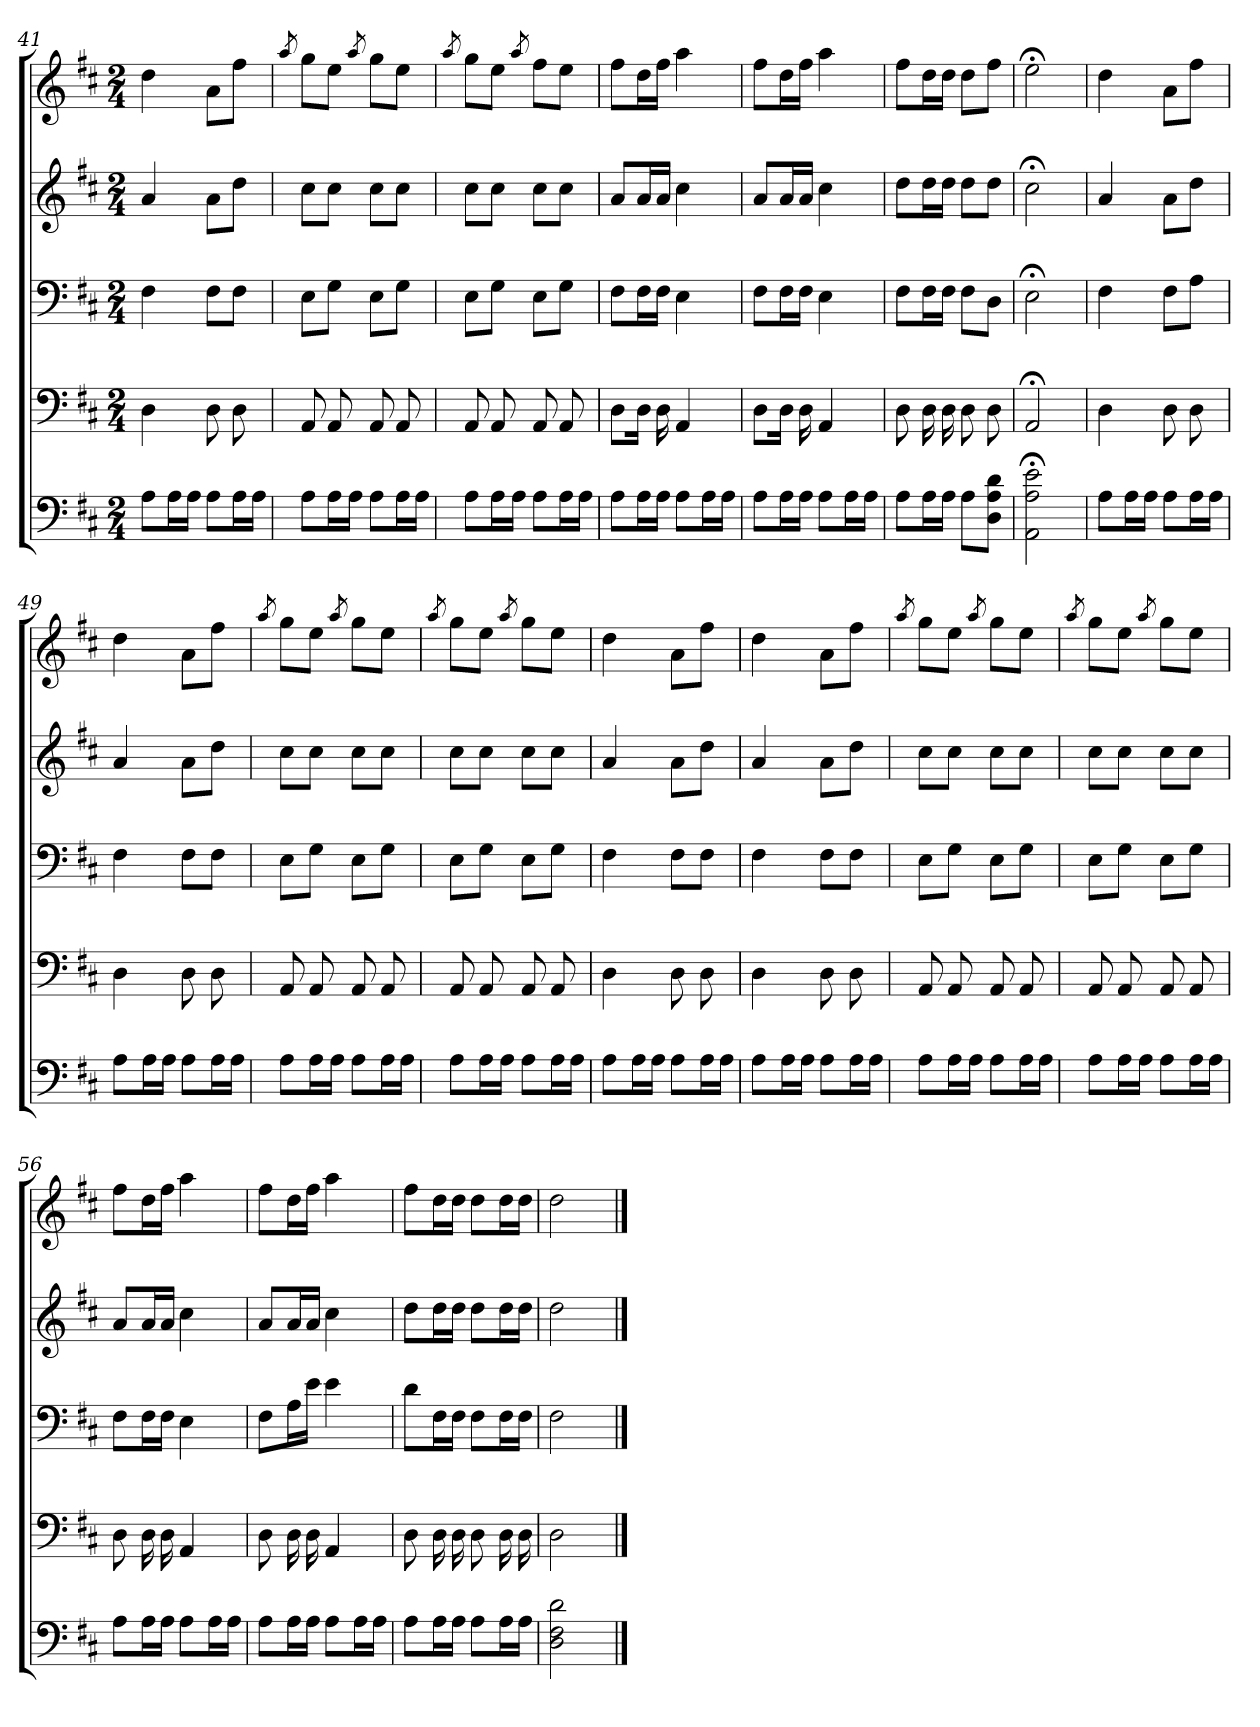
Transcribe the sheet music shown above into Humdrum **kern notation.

**kern	**kern	**kern	**kern	**kern
*part5	*part4	*part3	*part2	*part1
*staff5	*staff4	*staff3	*staff2	*staff1
*clefF4	*clefF4	*clefF4	*clefG2	*clefG2
*k[f#c#]	*k[f#c#]	*k[f#c#]	*k[f#c#]	*k[f#c#]
*D:	*D:	*D:	*D:	*D:
*M2/4	*M2/4	*M2/4	*M2/4	*M2/4
=41	=41	=41	=41	=41
8A\L	4D\	4F#\	4a/	4dd\
16A\L	.	.	.	.
16A\JJ	.	.	.	.
8A\L	8D\	8F#\L	8a\L	8a\L
16A\L	8D\	8F#\J	8dd\J	8ff#\J
16A\JJ	.	.	.	.
=42	=42	=42	=42	=42
.	.	.	.	8qaa/
8A\L	8AA/	8E\L	8cc#\L	8gg\L
16A\L	8AA/	8G\J	8cc#\J	8ee\J
16A\JJ	.	.	.	.
.	.	.	.	8qaa/
8A\L	8AA/	8E\L	8cc#\L	8gg\L
16A\L	8AA/	8G\J	8cc#\J	8ee\J
16A\JJ	.	.	.	.
=43	=43	=43	=43	=43
.	.	.	.	8qaa/
8A\L	8AA/	8E\L	8cc#\L	8gg\L
16A\L	8AA/	8G\J	8cc#\J	8ee\J
16A\JJ	.	.	.	.
.	.	.	.	8qaa/
8A\L	8AA/	8E\L	8cc#\L	8ff#\L
16A\L	8AA/	8G\J	8cc#\J	8ee\J
16A\JJ	.	.	.	.
!!LO:PB:g=z
=44	=44	=44	=44	=44
8A\L	8D\L	8F#\L	8a/L	8ff#\L
16A\L	16D\Jk	16F#\L	16a/L	16dd\L
16A\JJ	16D\	16F#\JJ	16a/JJ	16ff#\JJ
8A\L	4AA/	4E\	4cc#\	4aa\
16A\L	.	.	.	.
16A\JJ	.	.	.	.
=45	=45	=45	=45	=45
8A\L	8D\L	8F#\L	8a/L	8ff#\L
16A\L	16D\Jk	16F#\L	16a/L	16dd\L
16A\JJ	16D\	16F#\JJ	16a/JJ	16ff#\JJ
8A\L	4AA/	4E\	4cc#\	4aa\
16A\L	.	.	.	.
16A\JJ	.	.	.	.
=46	=46	=46	=46	=46
8A\L	8D\	8F#\L	8dd\L	8ff#\L
16A\L	16D\	16F#\L	16dd\L	16dd\L
16A\JJ	16D\	16F#\JJ	16dd\JJ	16dd\JJ
8A\L	8D\	8F#\L	8dd\L	8dd\L
8D\ 8A\ 8d\J	8D\	8D\J	8dd\J	8ff#\J
=47	=47	=47	=47	=47
2AA;<\ 2A;<\ 2e;<\	2AA;</	2E;<\	2cc#;<\	2ee;<\
=48	=48	=48	=48	=48
8A\L	4D\	4F#\	4a/	4dd\
16A\L	.	.	.	.
16A\JJ	.	.	.	.
8A\L	8D\	8F#\L	8a\L	8a\L
16A\L	8D\	8A\J	8dd\J	8ff#\J
16A\JJ	.	.	.	.
=49	=49	=49	=49	=49
8A\L	4D\	4F#\	4a/	4dd\
16A\L	.	.	.	.
16A\JJ	.	.	.	.
8A\L	8D\	8F#\L	8a\L	8a\L
16A\L	8D\	8F#\J	8dd\J	8ff#\J
16A\JJ	.	.	.	.
!!LO:LB:g=z
=50	=50	=50	=50	=50
.	.	.	.	8qaa/
8A\L	8AA/	8E\L	8cc#\L	8gg\L
16A\L	8AA/	8G\J	8cc#\J	8ee\J
16A\JJ	.	.	.	.
.	.	.	.	8qaa/
8A\L	8AA/	8E\L	8cc#\L	8gg\L
16A\L	8AA/	8G\J	8cc#\J	8ee\J
16A\JJ	.	.	.	.
=51	=51	=51	=51	=51
.	.	.	.	8qaa/
8A\L	8AA/	8E\L	8cc#\L	8gg\L
16A\L	8AA/	8G\J	8cc#\J	8ee\J
16A\JJ	.	.	.	.
.	.	.	.	8qaa/
8A\L	8AA/	8E\L	8cc#\L	8gg\L
16A\L	8AA/	8G\J	8cc#\J	8ee\J
16A\JJ	.	.	.	.
=52	=52	=52	=52	=52
8A\L	4D\	4F#\	4a/	4dd\
16A\L	.	.	.	.
16A\JJ	.	.	.	.
8A\L	8D\	8F#\L	8a\L	8a\L
16A\L	8D\	8F#\J	8dd\J	8ff#\J
16A\JJ	.	.	.	.
=53	=53	=53	=53	=53
8A\L	4D\	4F#\	4a/	4dd\
16A\L	.	.	.	.
16A\JJ	.	.	.	.
8A\L	8D\	8F#\L	8a\L	8a\L
16A\L	8D\	8F#\J	8dd\J	8ff#\J
16A\JJ	.	.	.	.
=54	=54	=54	=54	=54
.	.	.	.	8qaa/
8A\L	8AA/	8E\L	8cc#\L	8gg\L
16A\L	8AA/	8G\J	8cc#\J	8ee\J
16A\JJ	.	.	.	.
.	.	.	.	8qaa/
8A\L	8AA/	8E\L	8cc#\L	8gg\L
16A\L	8AA/	8G\J	8cc#\J	8ee\J
16A\JJ	.	.	.	.
!!LO:PB:g=z
=55	=55	=55	=55	=55
.	.	.	.	8qaa/
8A\L	8AA/	8E\L	8cc#\L	8gg\L
16A\L	8AA/	8G\J	8cc#\J	8ee\J
16A\JJ	.	.	.	.
.	.	.	.	8qaa/
8A\L	8AA/	8E\L	8cc#\L	8gg\L
16A\L	8AA/	8G\J	8cc#\J	8ee\J
16A\JJ	.	.	.	.
=56	=56	=56	=56	=56
8A\L	8D\	8F#\L	8a/L	8ff#\L
16A\L	16D\	16F#\L	16a/L	16dd\L
16A\JJ	16D\	16F#\JJ	16a/JJ	16ff#\JJ
8A\L	4AA/	4E\	4cc#\	4aa\
16A\L	.	.	.	.
16A\JJ	.	.	.	.
=57	=57	=57	=57	=57
8A\L	8D\	8F#\L	8a/L	8ff#\L
16A\L	16D\	16A\L	16a/L	16dd\L
16A\JJ	16D\	16e\JJ	16a/JJ	16ff#\JJ
8A\L	4AA/	4e\	4cc#\	4aa\
16A\L	.	.	.	.
16A\JJ	.	.	.	.
=58	=58	=58	=58	=58
8A\L	8D\	8d\L	8dd\L	8ff#\L
16A\L	16D\	16F#\L	16dd\L	16dd\L
16A\JJ	16D\	16F#\JJ	16dd\JJ	16dd\JJ
8A\L	8D\	8F#\L	8dd\L	8dd\L
16A\L	16D\	16F#\L	16dd\L	16dd\L
16A\JJ	16D\	16F#\JJ	16dd\JJ	16dd\JJ
=59	=59	=59	=59	=59
2D\ 2F#\ 2d\	2D\	2F#\	2dd\	2dd\
==	==	==	==	==
*-	*-	*-	*-	*-
